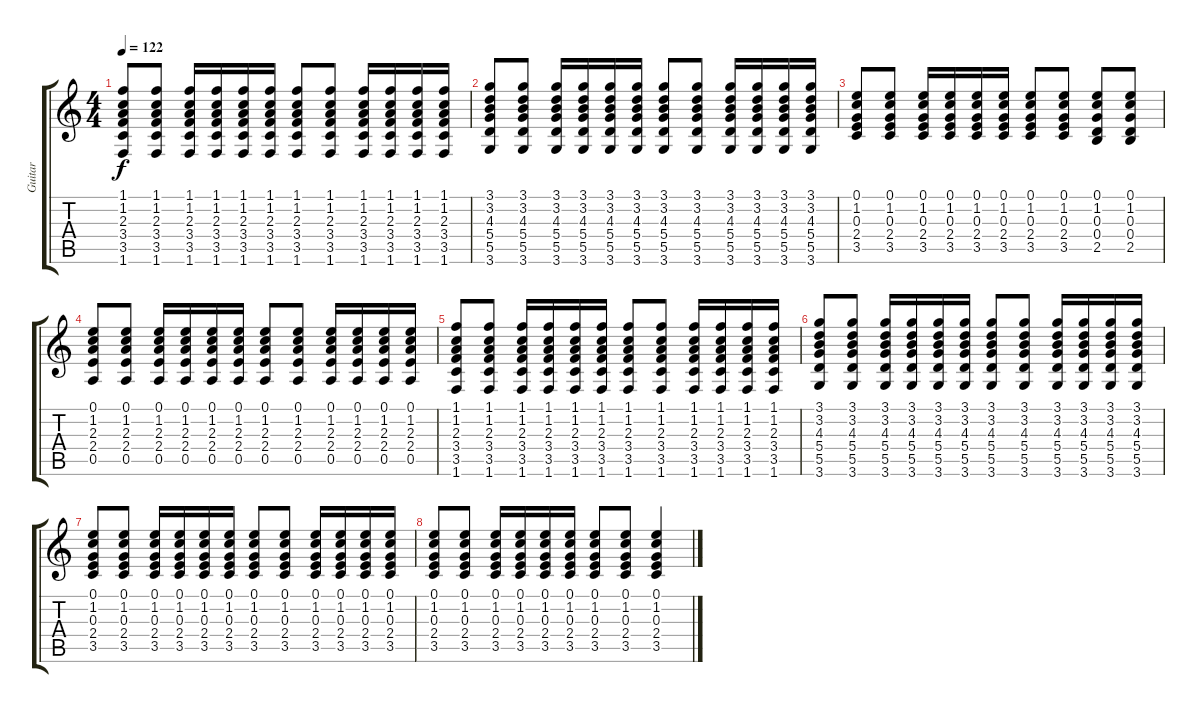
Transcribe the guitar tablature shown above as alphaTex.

\track ("Guitar" "Guitar") {instrument electricguitarmuted}
\staff {score tabs}
\tuning (E4 B3 G3 D3 A2 E2) {hide}
\ts (4 4)
\tempo 122
\clef g2
\ks c
(1.1 1.2 2.3 3.4 3.5 1.6).8{dy f} (1.1 1.2 2.3 3.4 3.5 1.6).8 (1.1 1.2 2.3 3.4 3.5 1.6).16 (1.1 1.2 2.3 3.4 3.5 1.6).16 (1.1 1.2 2.3 3.4 3.5 1.6).16 (1.1 1.2 2.3 3.4 3.5 1.6).16 (1.1 1.2 2.3 3.4 3.5 1.6).8 (1.1 1.2 2.3 3.4 3.5 1.6).8 (1.1 1.2 2.3 3.4 3.5 1.6).16 (1.1 1.2 2.3 3.4 3.5 1.6).16 (1.1 1.2 2.3 3.4 3.5 1.6).16 (1.1 1.2 2.3 3.4 3.5 1.6).16 |
(3.1 3.2 4.3 5.4 5.5 3.6).8 (3.1 3.2 4.3 5.4 5.5 3.6).8 (3.1 3.2 4.3 5.4 5.5 3.6).16 (3.1 3.2 4.3 5.4 5.5 3.6).16 (3.1 3.2 4.3 5.4 5.5 3.6).16 (3.1 3.2 4.3 5.4 5.5 3.6).16 (3.1 3.2 4.3 5.4 5.5 3.6).8 (3.1 3.2 4.3 5.4 5.5 3.6).8 (3.1 3.2 4.3 5.4 5.5 3.6).16 (3.1 3.2 4.3 5.4 5.5 3.6).16 (3.1 3.2 4.3 5.4 5.5 3.6).16 (3.1 3.2 4.3 5.4 5.5 3.6).16 |
(0.1 1.2 0.3 2.4 3.5).8 (0.1 1.2 0.3 2.4 3.5).8 (0.1 1.2 0.3 2.4 3.5).16 (0.1 1.2 0.3 2.4 3.5).16 (0.1 1.2 0.3 2.4 3.5).16 (0.1 1.2 0.3 2.4 3.5).16 (0.1 1.2 0.3 2.4 3.5).8 (0.1 1.2 0.3 2.4 3.5).8 (0.1 1.2 0.3 0.4 2.5).8 (0.1 1.2 0.3 0.4 2.5).8 |
(0.1 1.2 2.3 2.4 0.5).8 (0.1 1.2 2.3 2.4 0.5).8 (0.1 1.2 2.3 2.4 0.5).16 (0.1 1.2 2.3 2.4 0.5).16 (0.1 1.2 2.3 2.4 0.5).16 (0.1 1.2 2.3 2.4 0.5).16 (0.1 1.2 2.3 2.4 0.5).8 (0.1 1.2 2.3 2.4 0.5).8 (0.1 1.2 2.3 2.4 0.5).16 (0.1 1.2 2.3 2.4 0.5).16 (0.1 1.2 2.3 2.4 0.5).16 (0.1 1.2 2.3 2.4 0.5).16 |
(1.1 1.2 2.3 3.4 3.5 1.6).8 (1.1 1.2 2.3 3.4 3.5 1.6).8 (1.1 1.2 2.3 3.4 3.5 1.6).16 (1.1 1.2 2.3 3.4 3.5 1.6).16 (1.1 1.2 2.3 3.4 3.5 1.6).16 (1.1 1.2 2.3 3.4 3.5 1.6).16 (1.1 1.2 2.3 3.4 3.5 1.6).8 (1.1 1.2 2.3 3.4 3.5 1.6).8 (1.1 1.2 2.3 3.4 3.5 1.6).16 (1.1 1.2 2.3 3.4 3.5 1.6).16 (1.1 1.2 2.3 3.4 3.5 1.6).16 (1.1 1.2 2.3 3.4 3.5 1.6).16 |
(3.1 3.2 4.3 5.4 5.5 3.6).8 (3.1 3.2 4.3 5.4 5.5 3.6).8 (3.1 3.2 4.3 5.4 5.5 3.6).16 (3.1 3.2 4.3 5.4 5.5 3.6).16 (3.1 3.2 4.3 5.4 5.5 3.6).16 (3.1 3.2 4.3 5.4 5.5 3.6).16 (3.1 3.2 4.3 5.4 5.5 3.6).8 (3.1 3.2 4.3 5.4 5.5 3.6).8 (3.1 3.2 4.3 5.4 5.5 3.6).16 (3.1 3.2 4.3 5.4 5.5 3.6).16 (3.1 3.2 4.3 5.4 5.5 3.6).16 (3.1 3.2 4.3 5.4 5.5 3.6).16 |
(0.1 1.2 0.3 2.4 3.5).8 (0.1 1.2 0.3 2.4 3.5).8 (0.1 1.2 0.3 2.4 3.5).16 (0.1 1.2 0.3 2.4 3.5).16 (0.1 1.2 0.3 2.4 3.5).16 (0.1 1.2 0.3 2.4 3.5).16 (0.1 1.2 0.3 2.4 3.5).8 (0.1 1.2 0.3 2.4 3.5).8 (0.1 1.2 0.3 2.4 3.5).16 (0.1 1.2 0.3 2.4 3.5).16 (0.1 1.2 0.3 2.4 3.5).16 (0.1 1.2 0.3 2.4 3.5).16 |
(0.1 1.2 0.3 2.4 3.5).8 (0.1 1.2 0.3 2.4 3.5).8 (0.1 1.2 0.3 2.4 3.5).16 (0.1 1.2 0.3 2.4 3.5).16 (0.1 1.2 0.3 2.4 3.5).16 (0.1 1.2 0.3 2.4 3.5).16 (0.1 1.2 0.3 2.4 3.5).8 (0.1 1.2 0.3 2.4 3.5).8 (0.1 1.2 0.3 2.4 3.5).4
